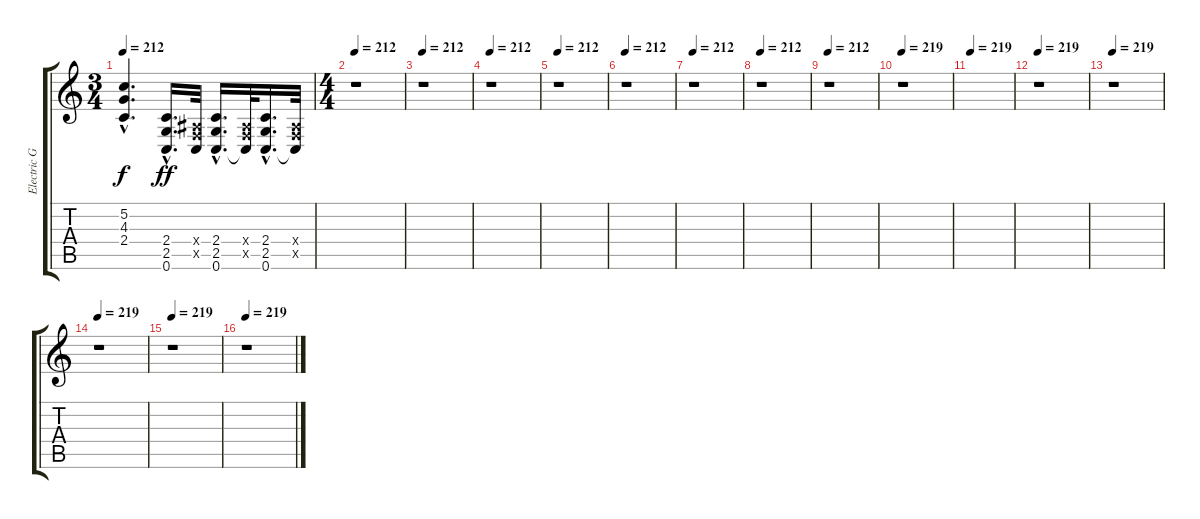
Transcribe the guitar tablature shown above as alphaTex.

\track ("Electric Guitar 3" "Electric G") {instrument distortionguitar}
\staff {score tabs}
\tuning (C4 G3 Eb3 Bb2 F2 C2) {hide}
\ts (3 4)
\tempo 212
\clef g2
\ks c
(5.2{hac} 4.3{hac} 2.4{hac}).4{d dy f} (2.4{hac} 2.5{hac} 0.6{hac}).16{d dy ff} (0.4{x} 0.5{x} 0.6{t}).32 (2.4{hac} 2.5{hac} 0.6{hac}).16{d} (0.4{x} 0.5{x} 0.6{t}).32 (2.4{hac} 2.5{hac} 0.6{hac}).16{d} (0.4{x} 0.5{x} 0.6{t}).32 |
\ts (4 4)
\tempo 212
r.1 |
\tempo 212
r.1 |
\tempo 212
r.1 |
\tempo 212
r.1 |
\tempo 212
r.1 |
\tempo 212
r.1 |
\tempo 212
r.1 |
\tempo 212
r.1 |
\tempo 219
r.1 |
\tempo 219
|
\tempo 219
r.1 |
\tempo 219
r.1 |
\tempo 219
r.1 |
\tempo 219
r.1 |
\tempo 219
r.1
